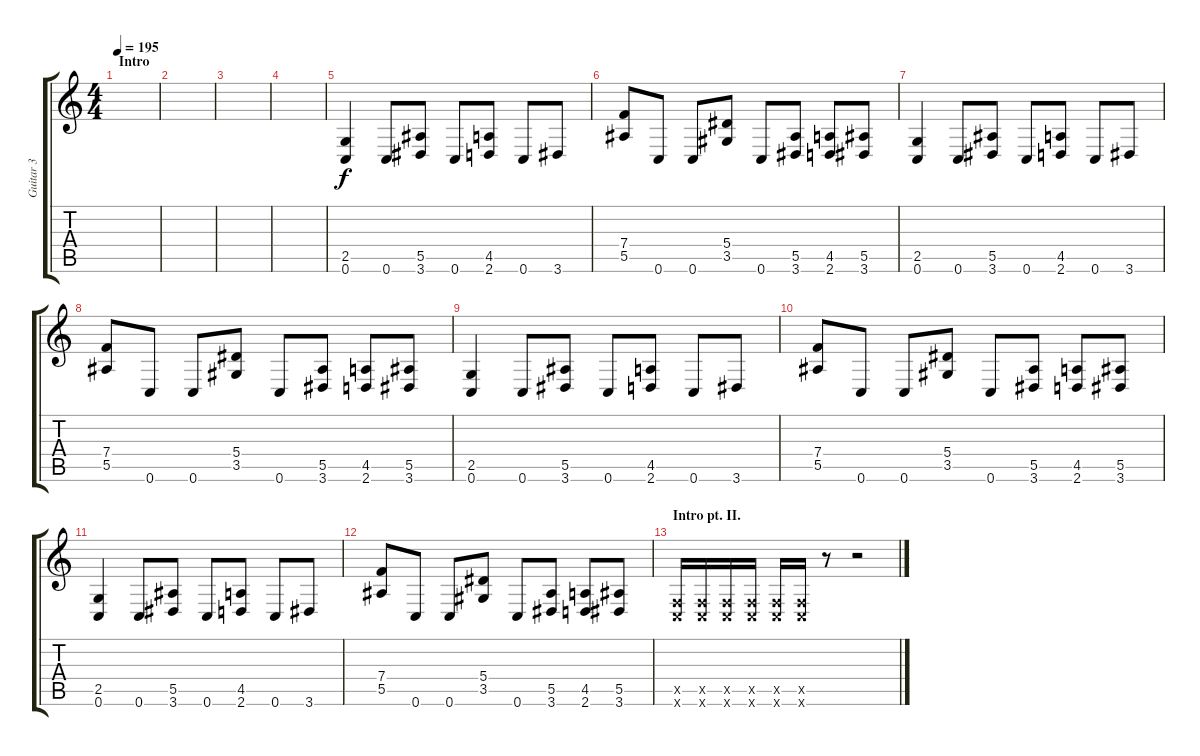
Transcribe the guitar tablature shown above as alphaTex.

\track ("Guitar 3" "Guitar 3") {instrument distortionguitar}
\staff {score tabs}
\tuning (C4 G3 Eb3 Bb2 F2 C2) {hide}
\ts (4 4)
\section ("" "Intro")
\tempo 195
\clef g2
\ks c
|
|
|
|
(2.5 0.6).4 0.6.8 (5.5 3.6).8 0.6.8 (4.5 2.6).8 0.6.8 3.6.8 |
(7.4 5.5).8 0.6.8 0.6.8 (5.4 3.5).8 0.6.8 (5.5 3.6).8 (4.5 2.6).8 (5.5 3.6).8 |
(2.5 0.6).4 0.6.8 (5.5 3.6).8 0.6.8 (4.5 2.6).8 0.6.8 3.6.8 |
(7.4 5.5).8 0.6.8 0.6.8 (5.4 3.5).8 0.6.8 (5.5 3.6).8 (4.5 2.6).8 (5.5 3.6).8 |
(2.5 0.6).4 0.6.8 (5.5 3.6).8 0.6.8 (4.5 2.6).8 0.6.8 3.6.8 |
(7.4 5.5).8 0.6.8 0.6.8 (5.4 3.5).8 0.6.8 (5.5 3.6).8 (4.5 2.6).8 (5.5 3.6).8 |
(2.5 0.6).4 0.6.8 (5.5 3.6).8 0.6.8 (4.5 2.6).8 0.6.8 3.6.8 |
(7.4 5.5).8 0.6.8 0.6.8 (5.4 3.5).8 0.6.8 (5.5 3.6).8 (4.5 2.6).8 (5.5 3.6).8 |
\section ("" "Intro pt. II.")
(0.5{x} 0.6{x}).16 (0.5{x} 0.6{x}).16 (0.5{x} 0.6{x}).16 (0.5{x} 0.6{x}).16 (0.5{x} 0.6{x}).16 (0.5{x} 0.6{x}).16 r.8 r.2
